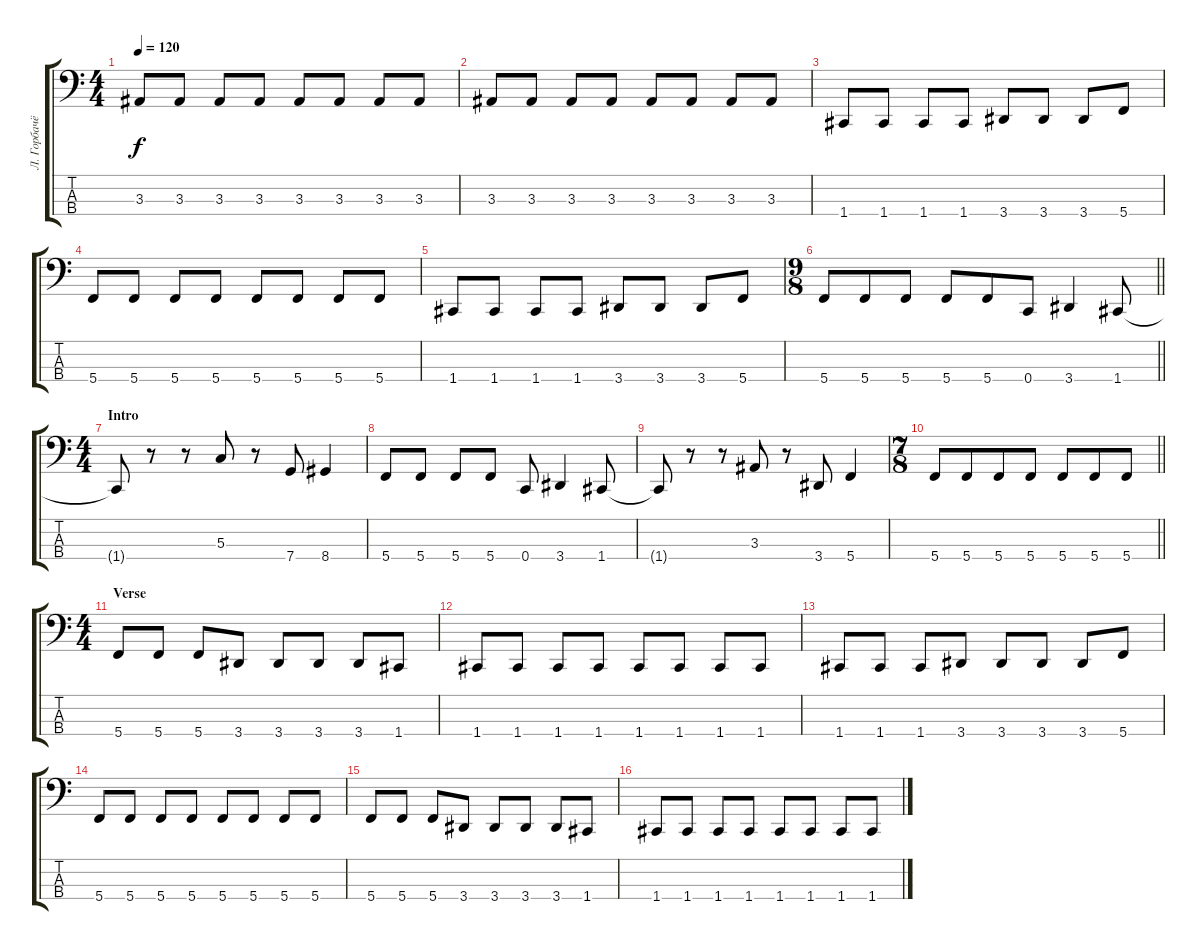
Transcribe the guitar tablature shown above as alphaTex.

\track ("Л. Горбачёв" "Л. Горбачё") {instrument electricbassfinger}
\staff {score tabs}
\tuning (F2 C2 G1 C1) {hide}
\ts (4 4)
\tempo 120
\clef f4
\ks c
3.3.8{dy f} 3.3.8 3.3.8 3.3.8 3.3.8 3.3.8 3.3.8 3.3.8 |
3.3.8 3.3.8 3.3.8 3.3.8 3.3.8 3.3.8 3.3.8 3.3.8 |
1.4.8 1.4.8 1.4.8 1.4.8 3.4.8 3.4.8 3.4.8 5.4.8 |
5.4.8 5.4.8 5.4.8 5.4.8 5.4.8 5.4.8 5.4.8 5.4.8 |
1.4.8 1.4.8 1.4.8 1.4.8 3.4.8 3.4.8 3.4.8 5.4.8 |
\ts (9 8)
\barLineRight lightlight
5.4.8 5.4.8 5.4.8 5.4.8 5.4.8 0.4.8 3.4.4 1.4.8 |
\ts (4 4)
\section ("" "Intro")
1.4{t}.8 r.8 r.8 5.3.8 r.8 7.4.8 8.4.4 |
5.4.8 5.4.8 5.4.8 5.4.8 0.4.8 3.4.4 1.4.8 |
1.4{t}.8 r.8 r.8 3.3.8 r.8 3.4.8 5.4.4 |
\ts (7 8)
\barLineRight lightlight
5.4.8 5.4.8 5.4.8 5.4.8 5.4.8 5.4.8 5.4.8 |
\ts (4 4)
\section ("" "Verse")
5.4.8 5.4.8 5.4.8 3.4.8 3.4.8 3.4.8 3.4.8 1.4.8 |
1.4.8 1.4.8 1.4.8 1.4.8 1.4.8 1.4.8 1.4.8 1.4.8 |
1.4.8 1.4.8 1.4.8 3.4.8 3.4.8 3.4.8 3.4.8 5.4.8 |
5.4.8 5.4.8 5.4.8 5.4.8 5.4.8 5.4.8 5.4.8 5.4.8 |
5.4.8 5.4.8 5.4.8 3.4.8 3.4.8 3.4.8 3.4.8 1.4.8 |
1.4.8 1.4.8 1.4.8 1.4.8 1.4.8 1.4.8 1.4.8 1.4.8
